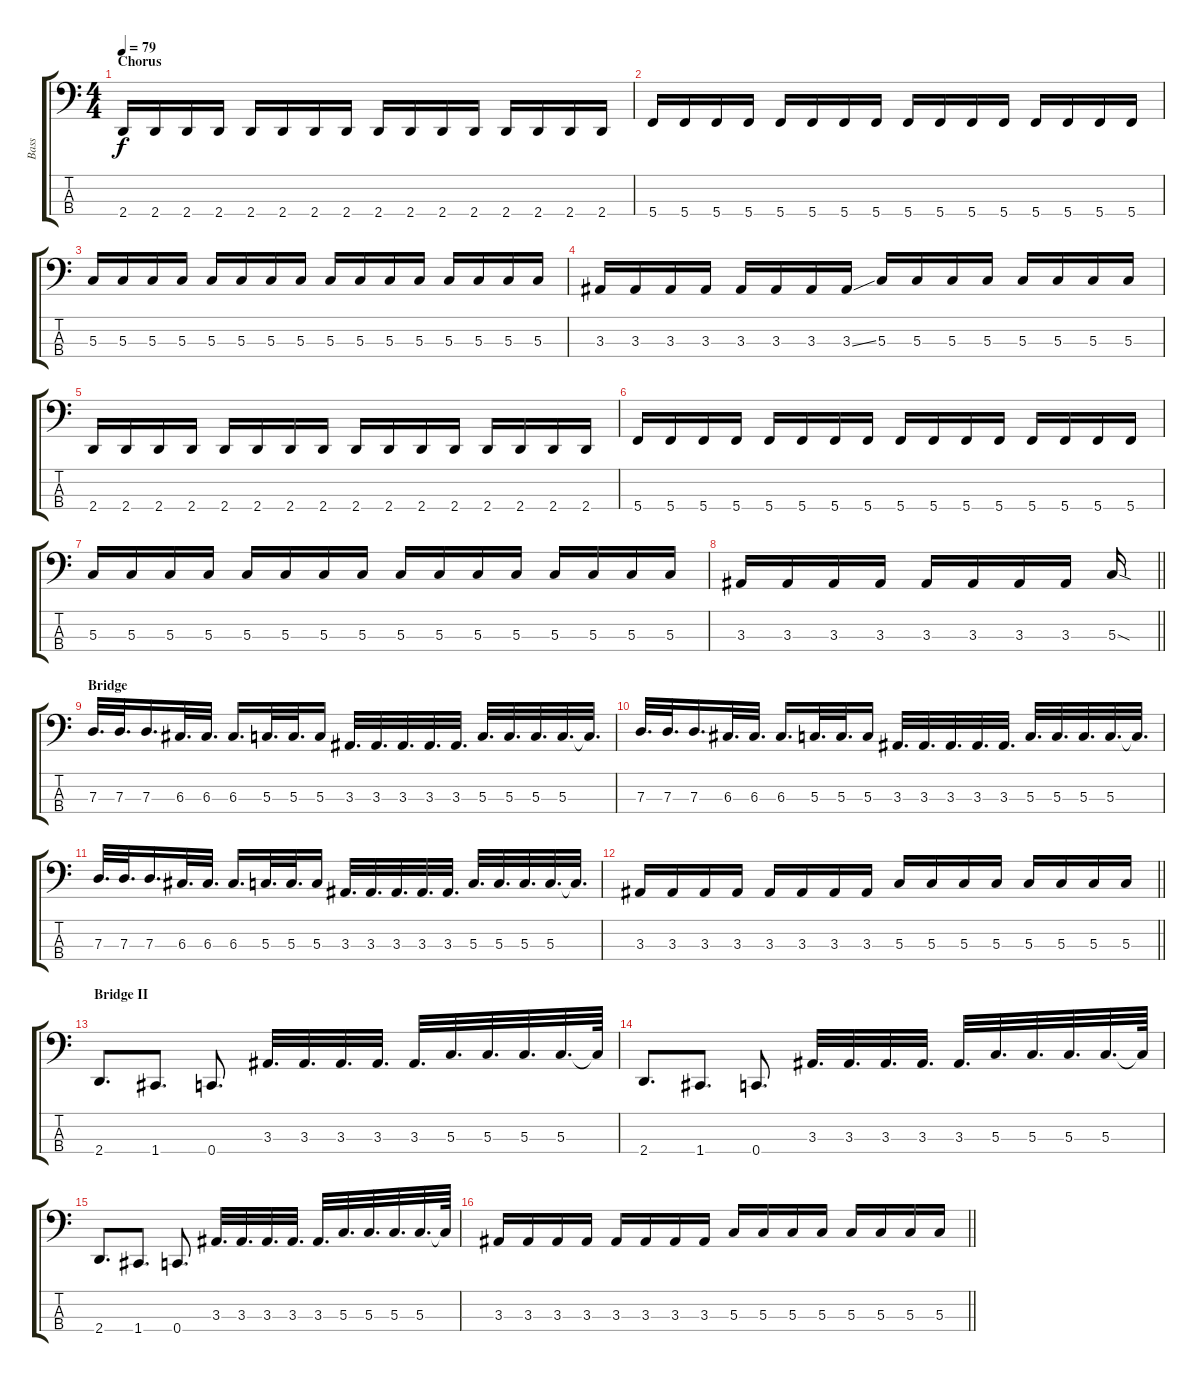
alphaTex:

\track ("Bass" "Bass") {instrument electricbassfinger}
\staff {score tabs}
\tuning (F2 C2 G1 C1) {hide}
\ts (4 4)
\section ("" "Chorus")
\tempo 79
\clef f4
\ks c
2.4.16{dy f} 2.4.16 2.4.16 2.4.16 2.4.16 2.4.16 2.4.16 2.4.16 2.4.16 2.4.16 2.4.16 2.4.16 2.4.16 2.4.16 2.4.16 2.4.16 |
5.4.16 5.4.16 5.4.16 5.4.16 5.4.16 5.4.16 5.4.16 5.4.16 5.4.16 5.4.16 5.4.16 5.4.16 5.4.16 5.4.16 5.4.16 5.4.16 |
5.3.16 5.3.16 5.3.16 5.3.16 5.3.16 5.3.16 5.3.16 5.3.16 5.3.16 5.3.16 5.3.16 5.3.16 5.3.16 5.3.16 5.3.16 5.3.16 |
3.3.16 3.3.16 3.3.16 3.3.16 3.3.16 3.3.16 3.3.16 3.3{ss}.16 5.3.16 5.3.16 5.3.16 5.3.16 5.3.16 5.3.16 5.3.16 5.3.16 |
2.4.16 2.4.16 2.4.16 2.4.16 2.4.16 2.4.16 2.4.16 2.4.16 2.4.16 2.4.16 2.4.16 2.4.16 2.4.16 2.4.16 2.4.16 2.4.16 |
5.4.16 5.4.16 5.4.16 5.4.16 5.4.16 5.4.16 5.4.16 5.4.16 5.4.16 5.4.16 5.4.16 5.4.16 5.4.16 5.4.16 5.4.16 5.4.16 |
5.3.16 5.3.16 5.3.16 5.3.16 5.3.16 5.3.16 5.3.16 5.3.16 5.3.16 5.3.16 5.3.16 5.3.16 5.3.16 5.3.16 5.3.16 5.3.16 |
\barLineRight lightlight
3.3.16 3.3.16 3.3.16 3.3.16 3.3.16 3.3.16 3.3.16 3.3.16 5.3{sod}.16 |
\section ("" "Bridge")
7.3.32{d} 7.3.32{d} 7.3.16{d} 6.3.32{d} 6.3.32{d} 6.3.16{d} 5.3.32{d} 5.3.32{d} 5.3.16 3.3.32{d} 3.3.32{d} 3.3.32{d} 3.3.32{d} 3.3.32{d} 5.3.32{d} 5.3.32{d} 5.3.32{d} 5.3.32{d} 5.3{t}.32{d} |
7.3.32{d} 7.3.32{d} 7.3.16{d} 6.3.32{d} 6.3.32{d} 6.3.16{d} 5.3.32{d} 5.3.32{d} 5.3.16 3.3.32{d} 3.3.32{d} 3.3.32{d} 3.3.32{d} 3.3.32{d} 5.3.32{d} 5.3.32{d} 5.3.32{d} 5.3.32{d} 5.3{t}.32{d} |
7.3.32{d} 7.3.32{d} 7.3.16{d} 6.3.32{d} 6.3.32{d} 6.3.16{d} 5.3.32{d} 5.3.32{d} 5.3.16 3.3.32{d} 3.3.32{d} 3.3.32{d} 3.3.32{d} 3.3.32{d} 5.3.32{d} 5.3.32{d} 5.3.32{d} 5.3.32{d} 5.3{t}.32{d} |
\barLineRight lightlight
3.3.16 3.3.16 3.3.16 3.3.16 3.3.16 3.3.16 3.3.16 3.3.16 5.3.16 5.3.16 5.3.16 5.3.16 5.3.16 5.3.16 5.3.16 5.3.16 |
\section ("" "Bridge II")
2.4.8{d} 1.4.8{d} 0.4.8{d} 3.3.32{d} 3.3.32{d} 3.3.32{d} 3.3.32{d} 3.3.32{d} 5.3.32{d} 5.3.32{d} 5.3.32{d} 5.3.32{d} 5.3{t}.64 |
2.4.8{d} 1.4.8{d} 0.4.8{d} 3.3.32{d} 3.3.32{d} 3.3.32{d} 3.3.32{d} 3.3.32{d} 5.3.32{d} 5.3.32{d} 5.3.32{d} 5.3.32{d} 5.3{t}.64 |
2.4.8{d} 1.4.8{d} 0.4.8{d} 3.3.32{d} 3.3.32{d} 3.3.32{d} 3.3.32{d} 3.3.32{d} 5.3.32{d} 5.3.32{d} 5.3.32{d} 5.3.32{d} 5.3{t}.64 |
\barLineRight lightlight
3.3.16 3.3.16 3.3.16 3.3.16 3.3.16 3.3.16 3.3.16 3.3.16 5.3.16 5.3.16 5.3.16 5.3.16 5.3.16 5.3.16 5.3.16 5.3.16
